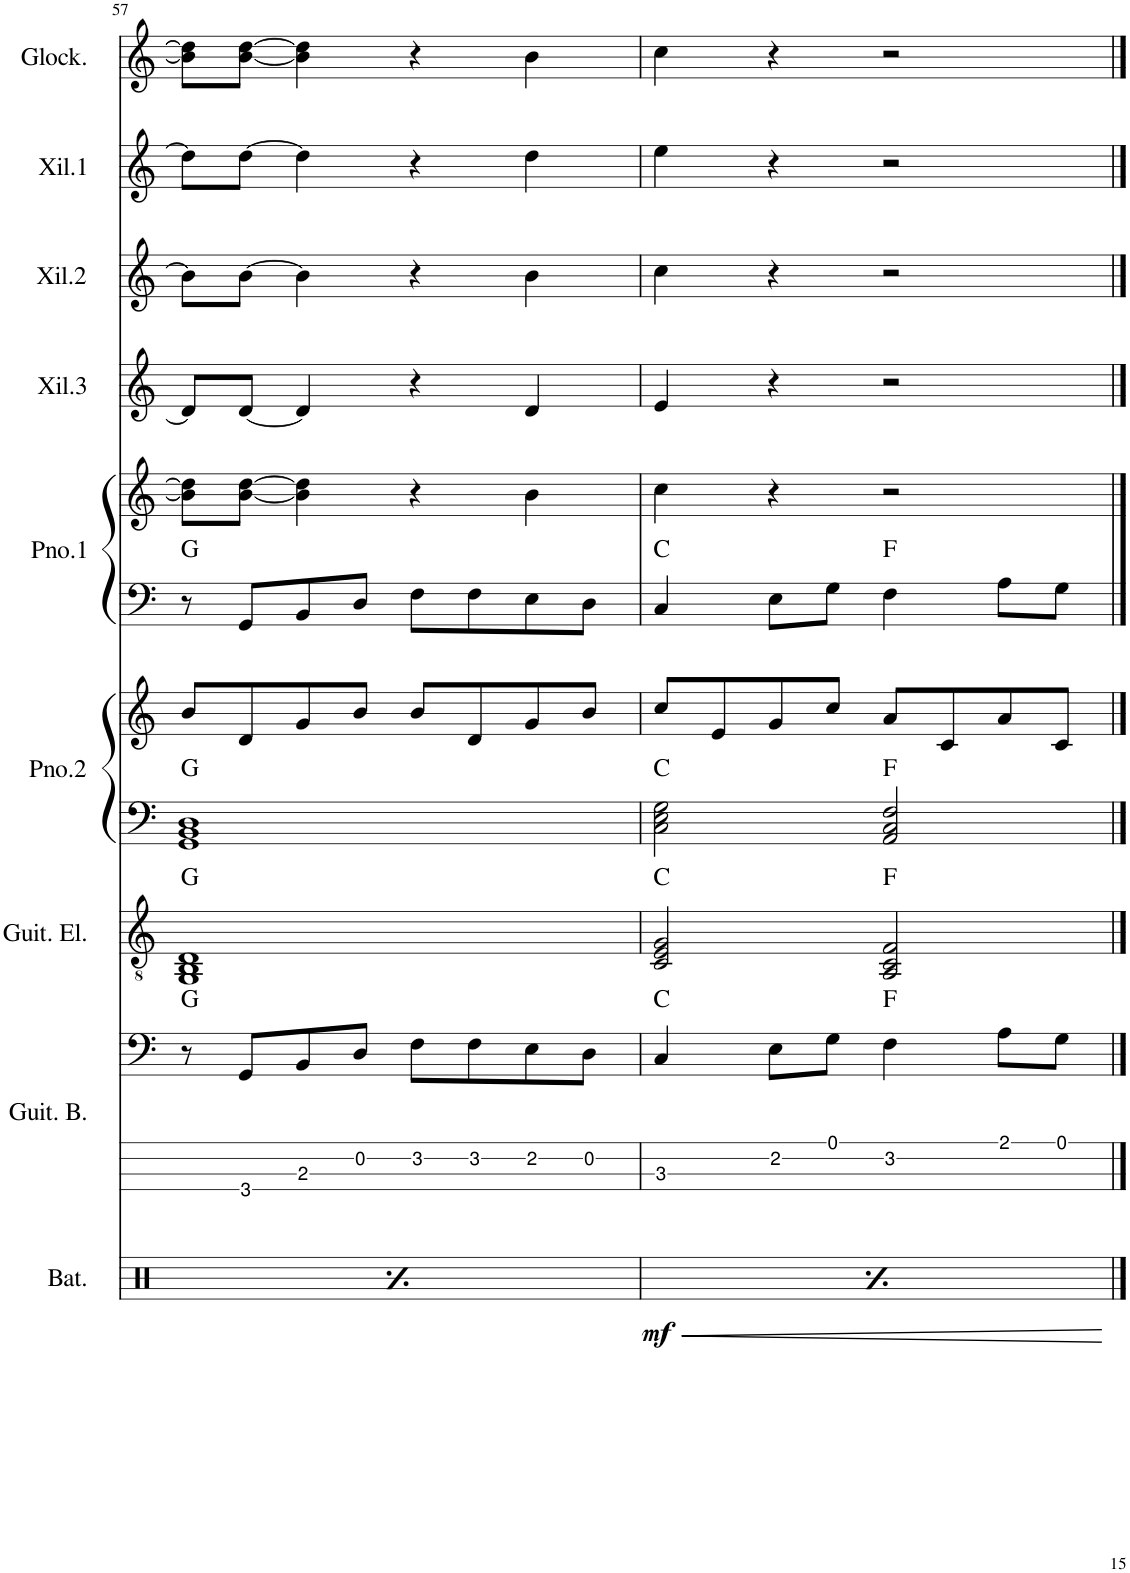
**kern	**dynam	**kern	**kern	**harte	**kern	**harte	**kern	**kern	**harte	**kern	**kern	**harte	**kern	**kern	**kern	**kern
*part9	*part9	*part8	*part8	*part8	*part7	*part7	*part6	*part6	*part6	*part5	*part5	*part5	*part4	*part3	*part2	*part1
*staff12	*staff12	*staff11	*staff10	*	*staff9	*	*staff8	*staff7	*	*staff6	*staff5	*	*staff4	*staff3	*staff2	*staff1
*I"Batería	*	*I"Baixo eléctrico	*	*	*I"Guitarra eléctrica	*	*I"Piano 2	*	*	*I"Piano 1	*	*	*I"Xilo 3	*I"Xilo 2	*I"Xilo 1	*I"Glockenspiel
*I'Bat.	*	*	*	*	*I'Guit. El.	*	*I'Pno.2	*	*	*I'Pno.1	*	*	*I'Xil.3	*I'Xil.2	*I'Xil.1	*I'Glock.
!!LO:PB:g=z
*clefX	*	*	*clefF4	*	*clefGv2	*	*clefF4	*clefG2	*	*clefF4	*clefG2	*	*clefG2	*clefG2	*clefG2	*clefG2
*	*	*Trd7c12	*Trd7c12	*	*	*	*	*	*	*	*	*	*Trd-7c-12	*Trd-7c-12	*Trd-7c-12	*Trd-14c-24
*k[]	*	*k[]	*k[]	*	*k[]	*	*k[]	*k[]	*	*k[]	*k[]	*	*k[]	*k[]	*k[]	*k[]
*M4/4	*	*M4/4	*M4/4	*	*M4/4	*	*M4/4	*M4/4	*	*M4/4	*M4/4	*	*M4/4	*M4/4	*M4/4	*M4/4
=57	=57	=57	=57	=57	=57	=57	=57	=57	=57	=57	=57	=57	=57	=57	=57	=57
!LO:TX:a:t=Conga	!	!	!	!	!	!	!	!	!	!	!	!	!	!	!	!
!	!LO:DY:b	!	!	!	!	!	!	!	!	!	!	!	!	!	!	!
8R/L	mf	8r	8r	G:maj	1GG 1BB 1D	G:maj	1GG 1BB 1D	8b/L	G:maj	8r	8b\] 8dd\]L	G:maj	8d/L]	8b\L]	8dd\L]	8b\] 8dd\]L
8R/	.	8GG	8GG/L	.	.	.	.	8d/	.	8GG/L	[8b\ [8dd\J	.	[8d/J	[8b\J	[8dd\J	[8b\ [8dd\J
8R/	.	8BBL	8BB/	.	.	.	.	8g/	.	8BB/	4b\] 4dd\]	.	4d/]	4b\]	4dd\]	4b\] 4dd\]
8R/J	.	8DJ	8D/J	.	.	.	.	8b/J	.	8D/J	.	.	.	.	.	.
8R/L	.	8FL	8F\L	.	.	.	.	8b/L	.	8F\L	4r	.	4r	4r	4r	4r
8R/	.	8FJ	8F\	.	.	.	.	8d/	.	8F\	.	.	.	.	.	.
8R/	.	8EL	8E\	.	.	.	.	8g/	.	8E\	4b\	.	4d/	4b\	4dd\	4b\
8R/J	.	8DJ	8D\J	.	.	.	.	8b/J	.	8D\J	.	.	.	.	.	.
=58	=58	=58	=58	=58	=58	=58	=58	=58	=58	=58	=58	=58	=58	=58	=58	=58
!LO:TX:a:t=Conga	!	!	!	!	!	!	!	!	!	!	!	!	!	!	!	!
!	!LO:DY:b	!	!	!	!	!	!	!	!	!	!	!	!	!	!	!
8R/L	mf	4C	4C/	C:maj	2C/ 2E/ 2G/	C:maj	2C\ 2E\ 2G\	8cc/L	C:maj	4C/	4cc\	C:maj	4e/	4cc\	4ee\	4cc\
8R/	.	.	.	.	.	.	.	8e/	.	.	.	.	.	.	.	.
8R/	.	8EL	8E\L	.	.	.	.	8g/	.	8E\L	4r	.	4r	4r	4r	4r
8R/J	.	8GJ	8G\J	.	.	.	.	8cc/J	.	8G\J	.	.	.	.	.	.
8R/L	.	4F	4F\	F:maj	2AA/ 2C/ 2F/	F:maj	2AA/ 2C/ 2F/	8a/L	F:maj	4F\	2r	F:maj	2r	2r	2r	2r
8R/	.	.	.	.	.	.	.	8c/	.	.	.	.	.	.	.	.
8R/	.	8AL	8A\L	.	.	.	.	8a/	.	8A\L	.	.	.	.	.	.
8R/J	.	8GJ	8G\J	.	.	.	.	8c/J	.	8G\J	.	.	.	.	.	.
==	==	==	==	==	==	==	==	==	==	==	==	==	==	==	==	==
*-	*-	*-	*-	*-	*-	*-	*-	*-	*-	*-	*-	*-	*-	*-	*-	*-
